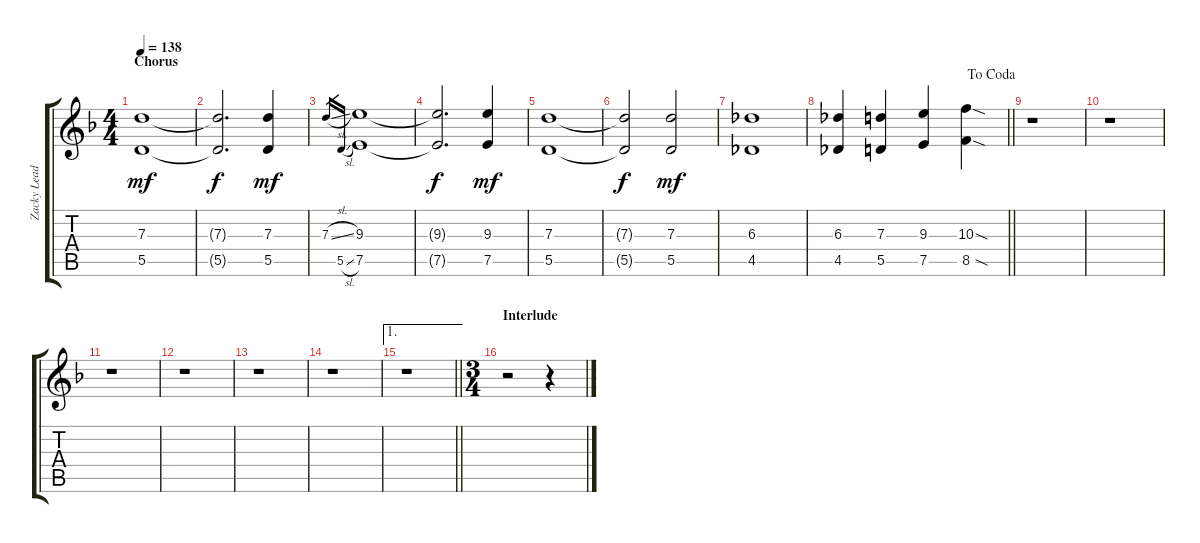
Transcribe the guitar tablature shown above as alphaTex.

\track ("Zacky Lead-Rhy" "Zacky Lead") {instrument distortionguitar}
\staff {score tabs}
\tuning (E4 B3 G3 D3 A2 D2) {hide}
\ts (4 4)
\section ("" "Chorus")
\tempo 138
\clef g2
\ks f
(7.3 5.5).1{dy mf} |
(7.3{t} 5.5{t}).2{d dy f} (7.3 5.5).4{dy mf} |
7.3{sl}.16{gr} 5.5{sl}.16{gr} (9.3 7.5).1 |
(9.3{t} 7.5{t}).2{d dy f} (9.3 7.5).4{dy mf} |
(7.3 5.5).1 |
(7.3{t} 5.5{t}).2{dy f} (7.3 5.5).2{dy mf} |
(6.3 4.5).1 |
\jump dacoda
\barLineRight lightlight
(6.3 4.5).4 (7.3 5.5).4 (9.3 7.5).4 (10.3{sod} 8.5{sod}).4 |
r.1 |
r.1 |
r.1 |
r.1 |
r.1 |
r.1 |
\ae 1
\barLineRight lightlight
r.1 |
\ts (3 4)
\section ("" "Interlude")
r.2 r.4
